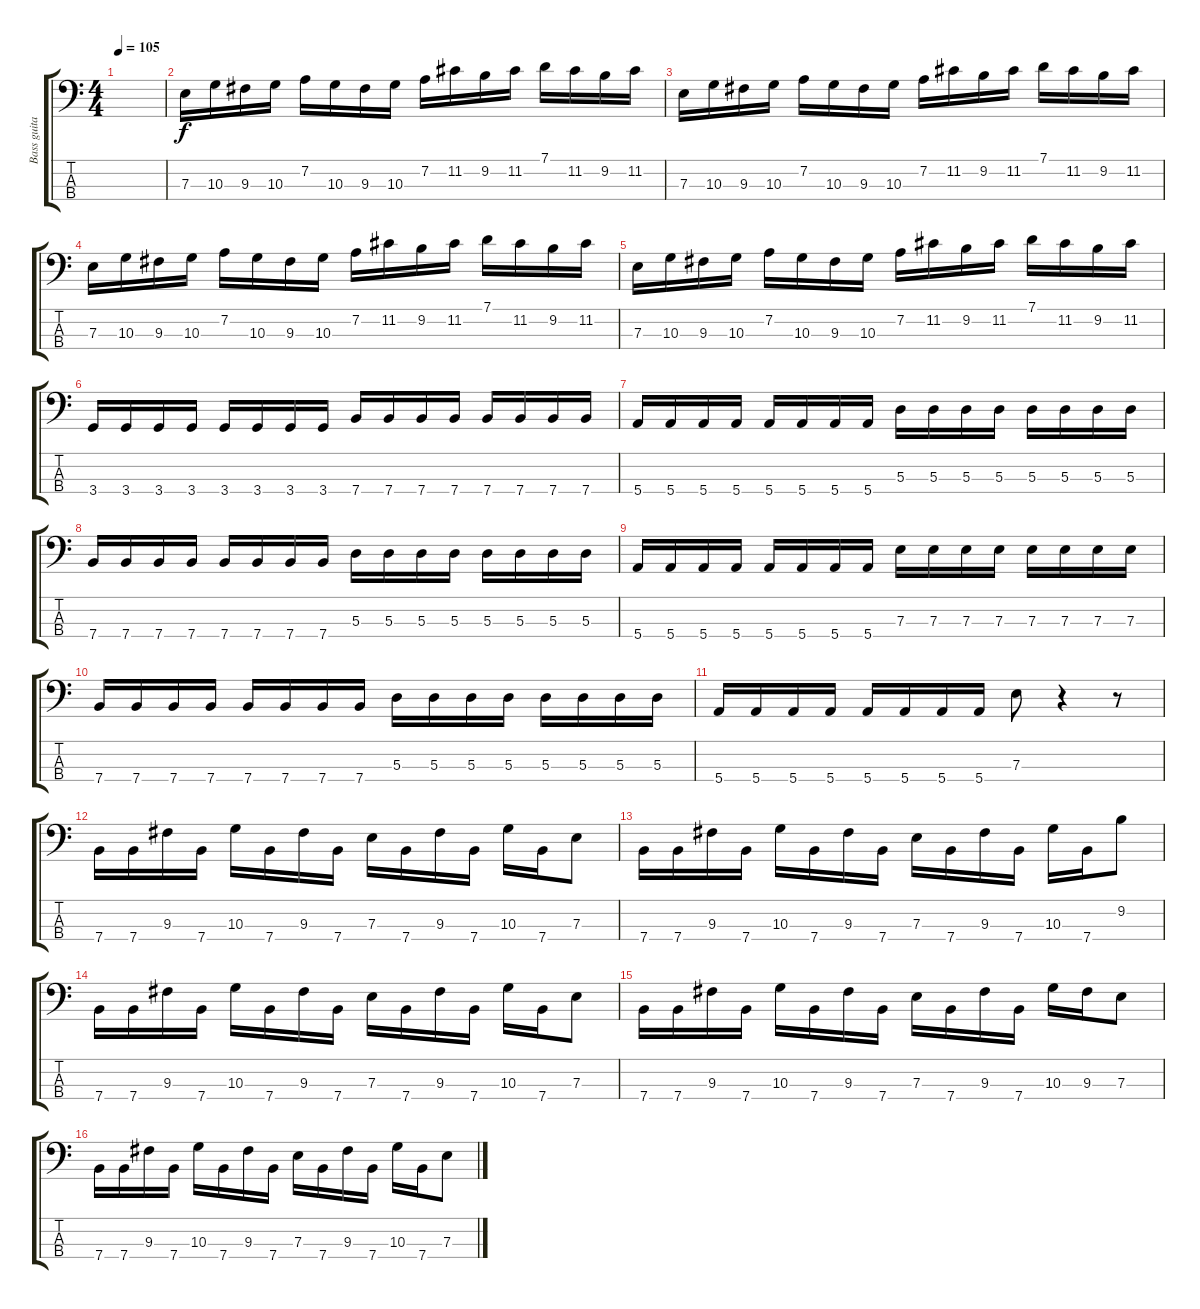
\track ("Bass guitar" "Bass guita") {instrument electricbassfinger}
\staff {score tabs}
\tuning (G2 D2 A1 E1) {hide}
\ts (4 4)
\tempo 105
\clef f4
\ks c
|
7.3.16 10.3.16 9.3.16 10.3.16 7.2.16 10.3.16 9.3.16 10.3.16 7.2.16 11.2.16 9.2.16 11.2.16 7.1.16 11.2.16 9.2.16 11.2.16 |
7.3.16 10.3.16 9.3.16 10.3.16 7.2.16 10.3.16 9.3.16 10.3.16 7.2.16 11.2.16 9.2.16 11.2.16 7.1.16 11.2.16 9.2.16 11.2.16 |
7.3.16 10.3.16 9.3.16 10.3.16 7.2.16 10.3.16 9.3.16 10.3.16 7.2.16 11.2.16 9.2.16 11.2.16 7.1.16 11.2.16 9.2.16 11.2.16 |
7.3.16 10.3.16 9.3.16 10.3.16 7.2.16 10.3.16 9.3.16 10.3.16 7.2.16 11.2.16 9.2.16 11.2.16 7.1.16 11.2.16 9.2.16 11.2.16 |
3.4.16 3.4.16 3.4.16 3.4.16 3.4.16 3.4.16 3.4.16 3.4.16 7.4.16 7.4.16 7.4.16 7.4.16 7.4.16 7.4.16 7.4.16 7.4.16 |
5.4.16 5.4.16 5.4.16 5.4.16 5.4.16 5.4.16 5.4.16 5.4.16 5.3.16 5.3.16 5.3.16 5.3.16 5.3.16 5.3.16 5.3.16 5.3.16 |
7.4.16 7.4.16 7.4.16 7.4.16 7.4.16 7.4.16 7.4.16 7.4.16 5.3.16 5.3.16 5.3.16 5.3.16 5.3.16 5.3.16 5.3.16 5.3.16 |
5.4.16 5.4.16 5.4.16 5.4.16 5.4.16 5.4.16 5.4.16 5.4.16 7.3.16 7.3.16 7.3.16 7.3.16 7.3.16 7.3.16 7.3.16 7.3.16 |
7.4.16 7.4.16 7.4.16 7.4.16 7.4.16 7.4.16 7.4.16 7.4.16 5.3.16 5.3.16 5.3.16 5.3.16 5.3.16 5.3.16 5.3.16 5.3.16 |
5.4.16 5.4.16 5.4.16 5.4.16 5.4.16 5.4.16 5.4.16 5.4.16 7.3.8 r.4 r.8 |
7.4.16 7.4.16 9.3.16 7.4.16 10.3.16 7.4.16 9.3.16 7.4.16 7.3.16 7.4.16 9.3.16 7.4.16 10.3.16 7.4.16 7.3.8 |
7.4.16 7.4.16 9.3.16 7.4.16 10.3.16 7.4.16 9.3.16 7.4.16 7.3.16 7.4.16 9.3.16 7.4.16 10.3.16 7.4.16 9.2.8 |
7.4.16 7.4.16 9.3.16 7.4.16 10.3.16 7.4.16 9.3.16 7.4.16 7.3.16 7.4.16 9.3.16 7.4.16 10.3.16 7.4.16 7.3.8 |
7.4.16 7.4.16 9.3.16 7.4.16 10.3.16 7.4.16 9.3.16 7.4.16 7.3.16 7.4.16 9.3.16 7.4.16 10.3.16 9.3.16 7.3.8 |
7.4.16 7.4.16 9.3.16 7.4.16 10.3.16 7.4.16 9.3.16 7.4.16 7.3.16 7.4.16 9.3.16 7.4.16 10.3.16 7.4.16 7.3.8
